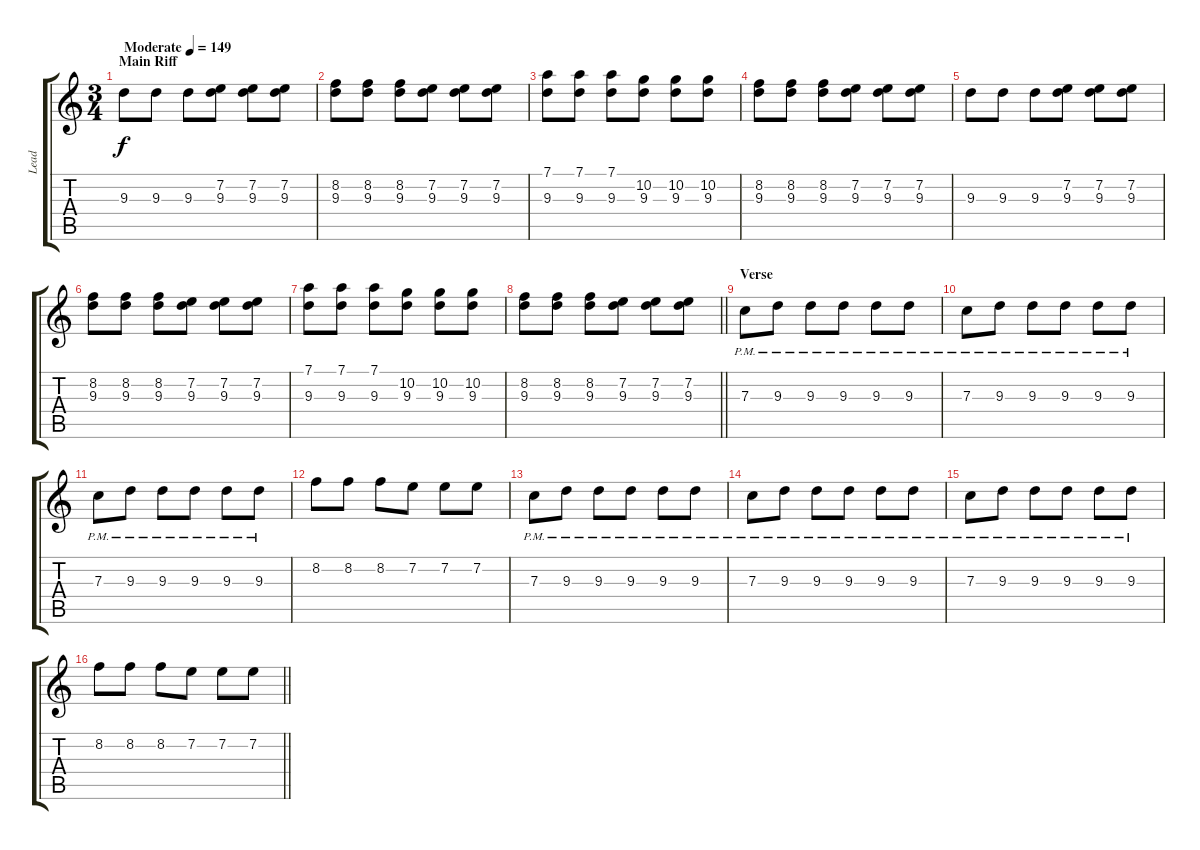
\track ("Lead" "Lead") {instrument distortionguitar}
\staff {score tabs}
\tuning (D4 A3 F3 C3 G2 C2) {hide}
\ts (3 4)
\section ("" "Main Riff")
\tempo (149 "Moderate")
\clef g2
\ks c
9.3.8{dy f instrument distortionguitar} 9.3.8 9.3.8 (7.2 9.3).8 (7.2 9.3).8 (7.2 9.3).8 |
(8.2 9.3).8 (8.2 9.3).8 (8.2 9.3).8 (7.2 9.3).8 (7.2 9.3).8 (7.2 9.3).8 |
(7.1 9.3).8 (7.1 9.3).8 (7.1 9.3).8 (10.2 9.3).8 (10.2 9.3).8 (10.2 9.3).8 |
(8.2 9.3).8 (8.2 9.3).8 (8.2 9.3).8 (7.2 9.3).8 (7.2 9.3).8 (7.2 9.3).8 |
9.3.8 9.3.8 9.3.8 (7.2 9.3).8 (7.2 9.3).8 (7.2 9.3).8 |
(8.2 9.3).8 (8.2 9.3).8 (8.2 9.3).8 (7.2 9.3).8 (7.2 9.3).8 (7.2 9.3).8 |
(7.1 9.3).8 (7.1 9.3).8 (7.1 9.3).8 (10.2 9.3).8 (10.2 9.3).8 (10.2 9.3).8 |
\barLineRight lightlight
(8.2 9.3).8 (8.2 9.3).8 (8.2 9.3).8 (7.2 9.3).8 (7.2 9.3).8 (7.2 9.3).8 |
\section ("" "Verse")
7.3{pm}.8 9.3{pm}.8 9.3{pm}.8 9.3{pm}.8 9.3{pm}.8 9.3{pm}.8 |
7.3{pm}.8 9.3{pm}.8 9.3{pm}.8 9.3{pm}.8 9.3{pm}.8 9.3{pm}.8 |
7.3{pm}.8 9.3{pm}.8 9.3{pm}.8 9.3{pm}.8 9.3{pm}.8 9.3{pm}.8 |
8.2.8 8.2.8 8.2.8 7.2.8 7.2.8 7.2.8 |
7.3{pm}.8 9.3{pm}.8 9.3{pm}.8 9.3{pm}.8 9.3{pm}.8 9.3{pm}.8 |
7.3{pm}.8 9.3{pm}.8 9.3{pm}.8 9.3{pm}.8 9.3{pm}.8 9.3{pm}.8 |
7.3{pm}.8 9.3{pm}.8 9.3{pm}.8 9.3{pm}.8 9.3{pm}.8 9.3{pm}.8 |
\barLineRight lightlight
8.2.8 8.2.8 8.2.8 7.2.8 7.2.8 7.2.8
